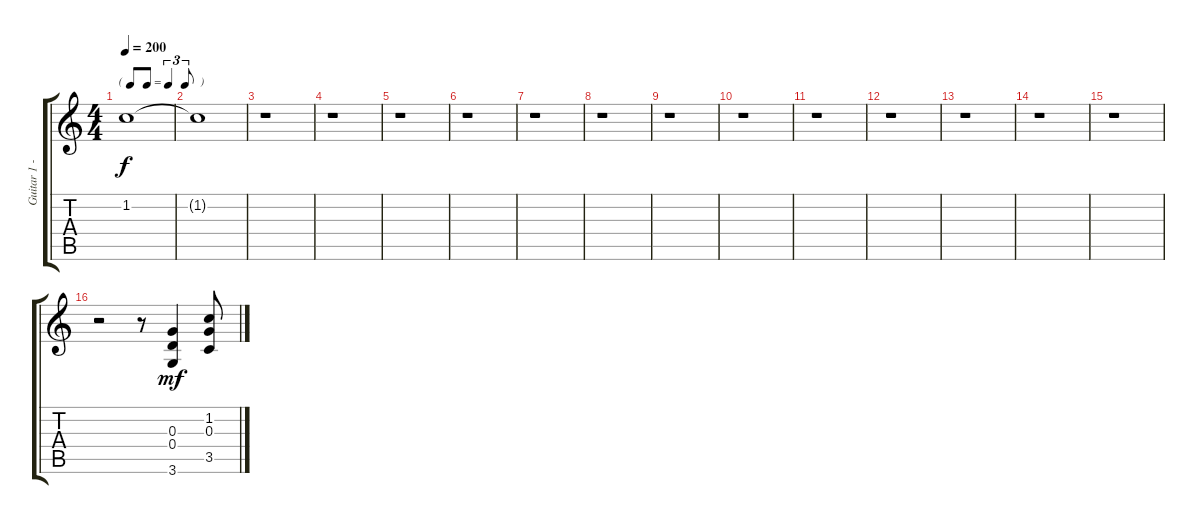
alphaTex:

\track ("Guitar 1 - Tom" "Guitar 1 -") {instrument distortionguitar}
\staff {score tabs}
\tuning (E4 B3 G3 D3 A2 E2) {hide}
\ts (4 4)
\tf triplet8th
\tempo 200
\clef g2
\ks c
1.2{t}.1{dy f} |
1.2{t}.1 |
r.1 |
r.1 |
r.1 |
r.1 |
r.1 |
r.1 |
r.1 |
r.1 |
r.1 |
r.1 |
r.1 |
r.1 |
r.1 |
r.2 r.8 (0.3 0.4 3.6).4{dy mf} (1.2 0.3 3.5).8
